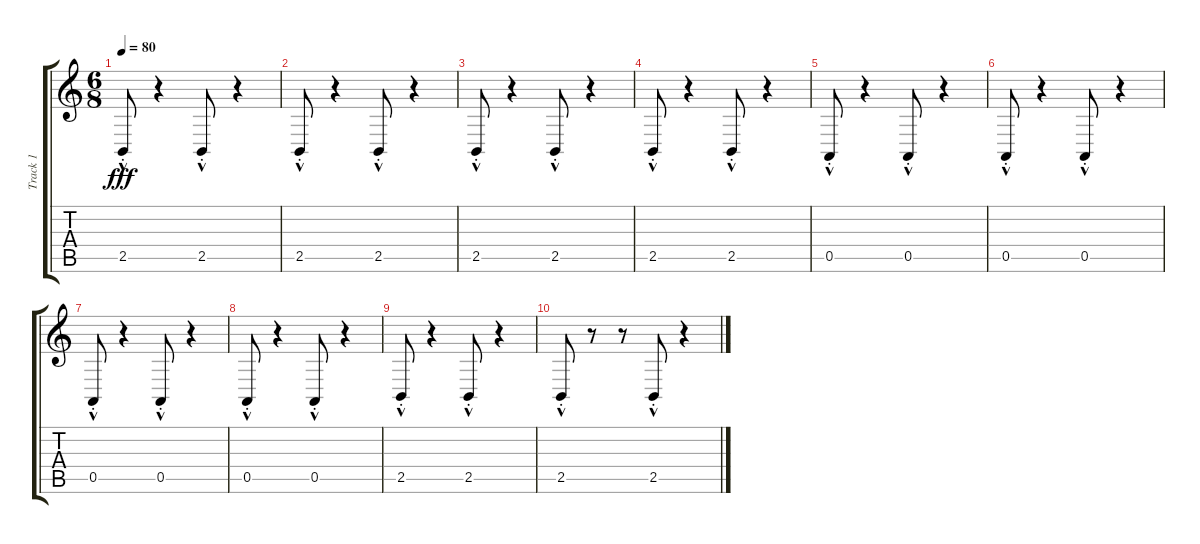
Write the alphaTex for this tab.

\track ("Track 1" "Track 1") {instrument bassoon}
\staff {score tabs}
\tuning (E4 B3 G3 D3 A2 E2) {hide}
\ts (6 8)
\tempo 80
\clef g2
\ks c
2.5{hac st}.8{dy fff} r.4 2.5{hac st}.8 r.4 |
2.5{hac st}.8 r.4 2.5{hac st}.8 r.4 |
2.5{hac st}.8 r.4 2.5{hac st}.8 r.4 |
2.5{hac st}.8 r.4 2.5{hac st}.8 r.4 |
0.5{hac st}.8{volume 2} r.4 0.5{hac st}.8 r.4 |
0.5{hac st}.8 r.4 0.5{hac st}.8 r.4 |
0.5{hac st}.8 r.4 0.5{hac st}.8 r.4 |
0.5{hac st}.8 r.4 0.5{hac st}.8 r.4 |
2.5{hac st}.8 r.4 2.5{hac st}.8 r.4 |
2.5{hac st}.8 r.8 r.8{volume 0} 2.5{hac st}.8 r.4
